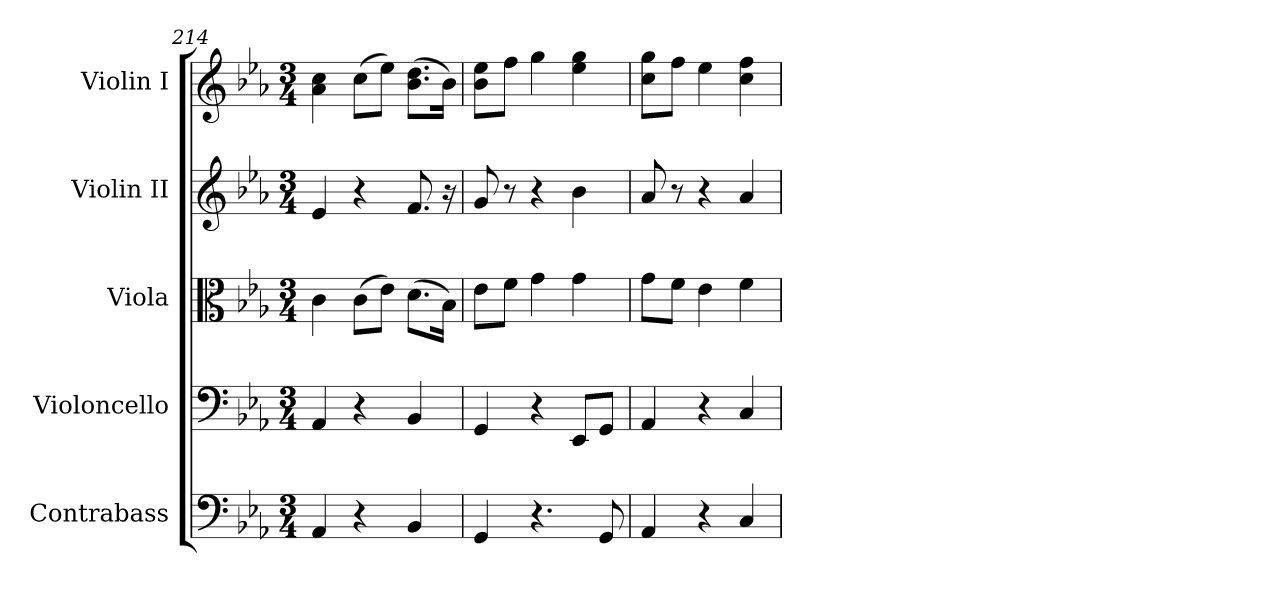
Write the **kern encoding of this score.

**kern	**kern	**kern	**kern	**kern
*part5	*part4	*part3	*part2	*part1
*staff5	*staff4	*staff3	*staff2	*staff1
*I"Contrabass	*I"Violoncello	*I"Viola	*I"Violin II	*I"Violin I
*I'Cb.	*I'Vc.	*I'Vla.	*I'Vln. II	*I'Vln. I
!!LO:PB:g=z
*clefF4	*clefF4	*clefC3	*clefG2	*clefG2
*ITrd7c12	*	*	*	*
*k[b-e-a-]	*k[b-e-a-]	*k[b-e-a-]	*k[b-e-a-]	*k[b-e-a-]
*M3/4	*M3/4	*M3/4	*M3/4	*M3/4
=214	=214	=214	=214	=214
4AAA-/	4AA-/	4c\	4e-/	4a-\ 4cc\
4r	4r	(>8c\L	4r	(>8cc\L
.	.	8e-\J)	.	8ee-\J)
4BBB-/	4BB-/	(>8.d\L	8.f/	(>8.b-\ 8.dd\L
.	.	16B-\Jk)	16r	16b-\Jk)
=215	=215	=215	=215	=215
4GGG/	4GG/	8e-\L	8g/	8b-\ 8ee-\L
.	.	8f\J	8r	8ff\J
4.r	4r	4g\	4r	4gg\
.	8EE-/L	4g\	4b-\	4ee-\ 4gg\
8GGG/	8GG/J	.	.	.
=216	=216	=216	=216	=216
4AAA-/	4AA-/	8g\L	8a-/	8cc\ 8gg\L
.	.	8f\J	8r	8ff\J
4r	4r	4e-\	4r	4ee-\
4CC/	4C/	4f\	4a-/	4cc\ 4ff\
=	=	=	=	=
*-	*-	*-	*-	*-
